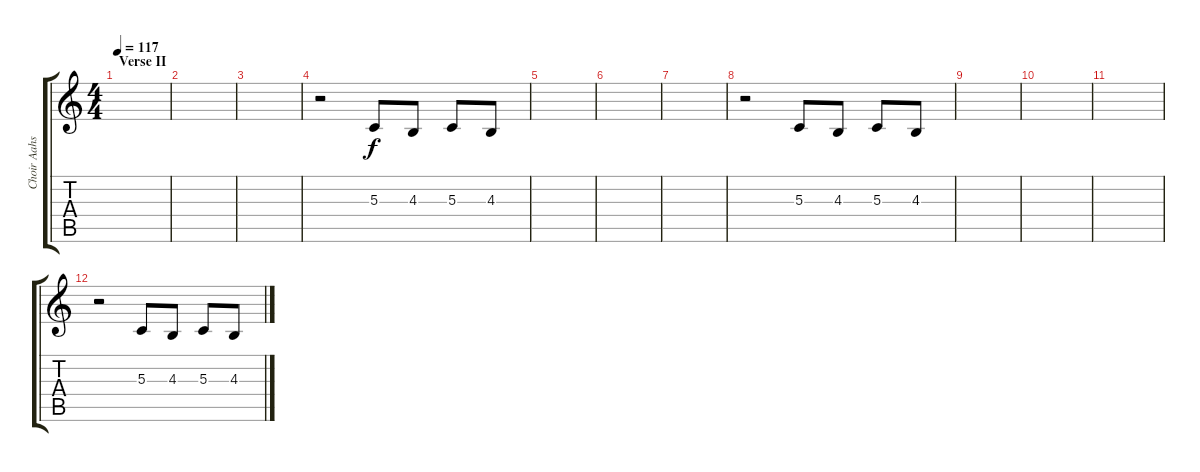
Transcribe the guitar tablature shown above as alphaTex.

\track ("Choir Aahs/Piano" "Choir Aahs") {instrument choiraahs}
\staff {score tabs}
\tuning (E4 B3 G3 D3 A2 E2) {hide}
\ts (4 4)
\section ("" "Verse II")
\tempo 117
\clef g2
\ks c
|
|
|
r.2 5.3.8 4.3.8 5.3.8 4.3.8 |
|
|
|
r.2 5.3.8 4.3.8 5.3.8 4.3.8 |
|
|
|
r.2 5.3.8 4.3.8 5.3.8 4.3.8
